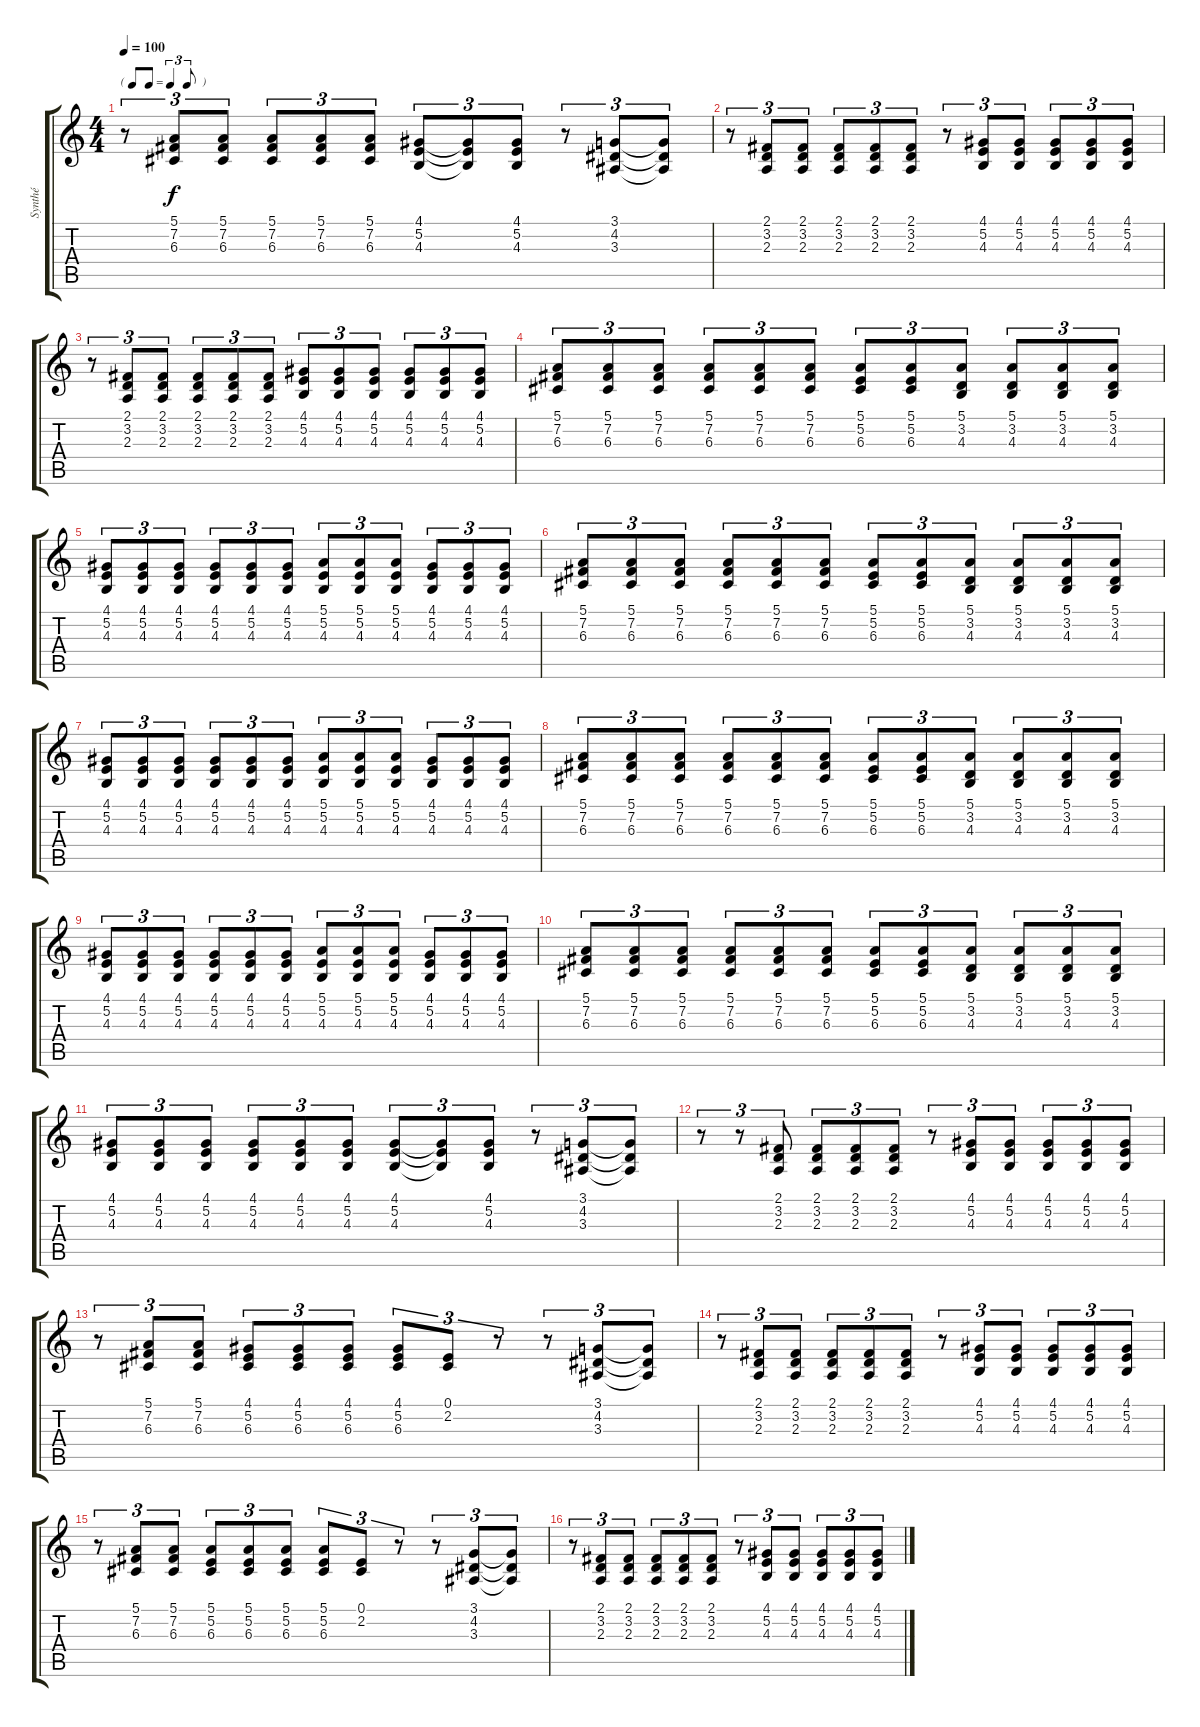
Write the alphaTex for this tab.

\track ("Synthé" "Synthé") {instrument acousticgrandpiano}
\staff {score tabs}
\tuning (E4 B3 G3 D3 A2 E2) {hide}
\ts (4 4)
\tf triplet8th
\tempo 100
\clef g2
\ks c
r.8{tu (3 2) dy f} (5.1 7.2 6.3).8{tu (3 2)} (5.1 7.2 6.3).8{tu (3 2)} (5.1 7.2 6.3).8{tu (3 2)} (5.1 7.2 6.3).8{tu (3 2)} (5.1 7.2 6.3).8{tu (3 2)} (4.1 5.2 4.3).8{tu (3 2)} (4.1{t} 5.2{t} 4.3{t}).8{tu (3 2)} (4.1 5.2 4.3).8{tu (3 2)} r.8{tu (3 2)} (3.1 4.2 3.3).8{tu (3 2)} (3.1{t} 4.2{t} 3.3{t}).8{tu (3 2)} |
r.8{tu (3 2)} (2.1 3.2 2.3).8{tu (3 2)} (2.1 3.2 2.3).8{tu (3 2)} (2.1 3.2 2.3).8{tu (3 2)} (2.1 3.2 2.3).8{tu (3 2)} (2.1 3.2 2.3).8{tu (3 2)} r.8{tu (3 2)} (4.1 5.2 4.3).8{tu (3 2)} (4.1 5.2 4.3).8{tu (3 2)} (4.1 5.2 4.3).8{tu (3 2)} (4.1 5.2 4.3).8{tu (3 2)} (4.1 5.2 4.3).8{tu (3 2)} |
r.8{tu (3 2)} (2.1 3.2 2.3).8{tu (3 2)} (2.1 3.2 2.3).8{tu (3 2)} (2.1 3.2 2.3).8{tu (3 2)} (2.1 3.2 2.3).8{tu (3 2)} (2.1 3.2 2.3).8{tu (3 2)} (4.1 5.2 4.3).8{tu (3 2)} (4.1 5.2 4.3).8{tu (3 2)} (4.1 5.2 4.3).8{tu (3 2)} (4.1 5.2 4.3).8{tu (3 2)} (4.1 5.2 4.3).8{tu (3 2)} (4.1 5.2 4.3).8{tu (3 2)} |
(5.1 7.2 6.3).8{tu (3 2)} (5.1 7.2 6.3).8{tu (3 2)} (5.1 7.2 6.3).8{tu (3 2)} (5.1 7.2 6.3).8{tu (3 2)} (5.1 7.2 6.3).8{tu (3 2)} (5.1 7.2 6.3).8{tu (3 2)} (5.1 5.2 6.3).8{tu (3 2)} (5.1 5.2 6.3).8{tu (3 2)} (5.1 3.2 4.3).8{tu (3 2)} (5.1 3.2 4.3).8{tu (3 2)} (5.1 3.2 4.3).8{tu (3 2)} (5.1 3.2 4.3).8{tu (3 2)} |
(4.1 5.2 4.3).8{tu (3 2)} (4.1 5.2 4.3).8{tu (3 2)} (4.1 5.2 4.3).8{tu (3 2)} (4.1 5.2 4.3).8{tu (3 2)} (4.1 5.2 4.3).8{tu (3 2)} (4.1 5.2 4.3).8{tu (3 2)} (5.1 5.2 4.3).8{tu (3 2)} (5.1 5.2 4.3).8{tu (3 2)} (5.1 5.2 4.3).8{tu (3 2)} (4.1 5.2 4.3).8{tu (3 2)} (4.1 5.2 4.3).8{tu (3 2)} (4.1 5.2 4.3).8{tu (3 2)} |
(5.1 7.2 6.3).8{tu (3 2)} (5.1 7.2 6.3).8{tu (3 2)} (5.1 7.2 6.3).8{tu (3 2)} (5.1 7.2 6.3).8{tu (3 2)} (5.1 7.2 6.3).8{tu (3 2)} (5.1 7.2 6.3).8{tu (3 2)} (5.1 5.2 6.3).8{tu (3 2)} (5.1 5.2 6.3).8{tu (3 2)} (5.1 3.2 4.3).8{tu (3 2)} (5.1 3.2 4.3).8{tu (3 2)} (5.1 3.2 4.3).8{tu (3 2)} (5.1 3.2 4.3).8{tu (3 2)} |
(4.1 5.2 4.3).8{tu (3 2)} (4.1 5.2 4.3).8{tu (3 2)} (4.1 5.2 4.3).8{tu (3 2)} (4.1 5.2 4.3).8{tu (3 2)} (4.1 5.2 4.3).8{tu (3 2)} (4.1 5.2 4.3).8{tu (3 2)} (5.1 5.2 4.3).8{tu (3 2)} (5.1 5.2 4.3).8{tu (3 2)} (5.1 5.2 4.3).8{tu (3 2)} (4.1 5.2 4.3).8{tu (3 2)} (4.1 5.2 4.3).8{tu (3 2)} (4.1 5.2 4.3).8{tu (3 2)} |
(5.1 7.2 6.3).8{tu (3 2)} (5.1 7.2 6.3).8{tu (3 2)} (5.1 7.2 6.3).8{tu (3 2)} (5.1 7.2 6.3).8{tu (3 2)} (5.1 7.2 6.3).8{tu (3 2)} (5.1 7.2 6.3).8{tu (3 2)} (5.1 5.2 6.3).8{tu (3 2)} (5.1 5.2 6.3).8{tu (3 2)} (5.1 3.2 4.3).8{tu (3 2)} (5.1 3.2 4.3).8{tu (3 2)} (5.1 3.2 4.3).8{tu (3 2)} (5.1 3.2 4.3).8{tu (3 2)} |
(4.1 5.2 4.3).8{tu (3 2)} (4.1 5.2 4.3).8{tu (3 2)} (4.1 5.2 4.3).8{tu (3 2)} (4.1 5.2 4.3).8{tu (3 2)} (4.1 5.2 4.3).8{tu (3 2)} (4.1 5.2 4.3).8{tu (3 2)} (5.1 5.2 4.3).8{tu (3 2)} (5.1 5.2 4.3).8{tu (3 2)} (5.1 5.2 4.3).8{tu (3 2)} (4.1 5.2 4.3).8{tu (3 2)} (4.1 5.2 4.3).8{tu (3 2)} (4.1 5.2 4.3).8{tu (3 2)} |
(5.1 7.2 6.3).8{tu (3 2)} (5.1 7.2 6.3).8{tu (3 2)} (5.1 7.2 6.3).8{tu (3 2)} (5.1 7.2 6.3).8{tu (3 2)} (5.1 7.2 6.3).8{tu (3 2)} (5.1 7.2 6.3).8{tu (3 2)} (5.1 5.2 6.3).8{tu (3 2)} (5.1 5.2 6.3).8{tu (3 2)} (5.1 3.2 4.3).8{tu (3 2)} (5.1 3.2 4.3).8{tu (3 2)} (5.1 3.2 4.3).8{tu (3 2)} (5.1 3.2 4.3).8{tu (3 2)} |
(4.1 5.2 4.3).8{tu (3 2)} (4.1 5.2 4.3).8{tu (3 2)} (4.1 5.2 4.3).8{tu (3 2)} (4.1 5.2 4.3).8{tu (3 2)} (4.1 5.2 4.3).8{tu (3 2)} (4.1 5.2 4.3).8{tu (3 2)} (4.1 5.2 4.3).8{tu (3 2)} (4.1{t} 5.2{t} 4.3{t}).8{tu (3 2)} (4.1 5.2 4.3).8{tu (3 2)} r.8{tu (3 2)} (3.1 4.2 3.3).8{tu (3 2)} (3.1{t} 4.2{t} 3.3{t}).8{tu (3 2)} |
r.8{tu (3 2)} r.8{tu (3 2)} (2.1 3.2 2.3).8{tu (3 2)} (2.1 3.2 2.3).8{tu (3 2)} (2.1 3.2 2.3).8{tu (3 2)} (2.1 3.2 2.3).8{tu (3 2)} r.8{tu (3 2)} (4.1 5.2 4.3).8{tu (3 2)} (4.1 5.2 4.3).8{tu (3 2)} (4.1 5.2 4.3).8{tu (3 2)} (4.1 5.2 4.3).8{tu (3 2)} (4.1 5.2 4.3).8{tu (3 2)} |
r.8{tu (3 2)} (5.1 7.2 6.3).8{tu (3 2)} (5.1 7.2 6.3).8{tu (3 2)} (4.1 5.2 6.3).8{tu (3 2)} (4.1 5.2 6.3).8{tu (3 2)} (4.1 5.2 6.3).8{tu (3 2)} (4.1 5.2 6.3).8{tu (3 2)} (0.1 2.2).8{tu (3 2)} r.8{tu (3 2)} r.8{tu (3 2)} (3.1 4.2 3.3).8{tu (3 2)} (3.1{t} 4.2{t} 3.3{t}).8{tu (3 2)} |
r.8{tu (3 2)} (2.1 3.2 2.3).8{tu (3 2)} (2.1 3.2 2.3).8{tu (3 2)} (2.1 3.2 2.3).8{tu (3 2)} (2.1 3.2 2.3).8{tu (3 2)} (2.1 3.2 2.3).8{tu (3 2)} r.8{tu (3 2)} (4.1 5.2 4.3).8{tu (3 2)} (4.1 5.2 4.3).8{tu (3 2)} (4.1 5.2 4.3).8{tu (3 2)} (4.1 5.2 4.3).8{tu (3 2)} (4.1 5.2 4.3).8{tu (3 2)} |
r.8{tu (3 2)} (5.1 7.2 6.3).8{tu (3 2)} (5.1 7.2 6.3).8{tu (3 2)} (5.1 5.2 6.3).8{tu (3 2)} (5.1 5.2 6.3).8{tu (3 2)} (5.1 5.2 6.3).8{tu (3 2)} (5.1 5.2 6.3).8{tu (3 2)} (0.1 2.2).8{tu (3 2)} r.8{tu (3 2)} r.8{tu (3 2)} (3.1 4.2 3.3).8{tu (3 2)} (3.1{t} 4.2{t} 3.3{t}).8{tu (3 2)} |
r.8{tu (3 2)} (2.1 3.2 2.3).8{tu (3 2)} (2.1 3.2 2.3).8{tu (3 2)} (2.1 3.2 2.3).8{tu (3 2)} (2.1 3.2 2.3).8{tu (3 2)} (2.1 3.2 2.3).8{tu (3 2)} r.8{tu (3 2)} (4.1 5.2 4.3).8{tu (3 2)} (4.1 5.2 4.3).8{tu (3 2)} (4.1 5.2 4.3).8{tu (3 2)} (4.1 5.2 4.3).8{tu (3 2)} (4.1 5.2 4.3).8{tu (3 2)}
